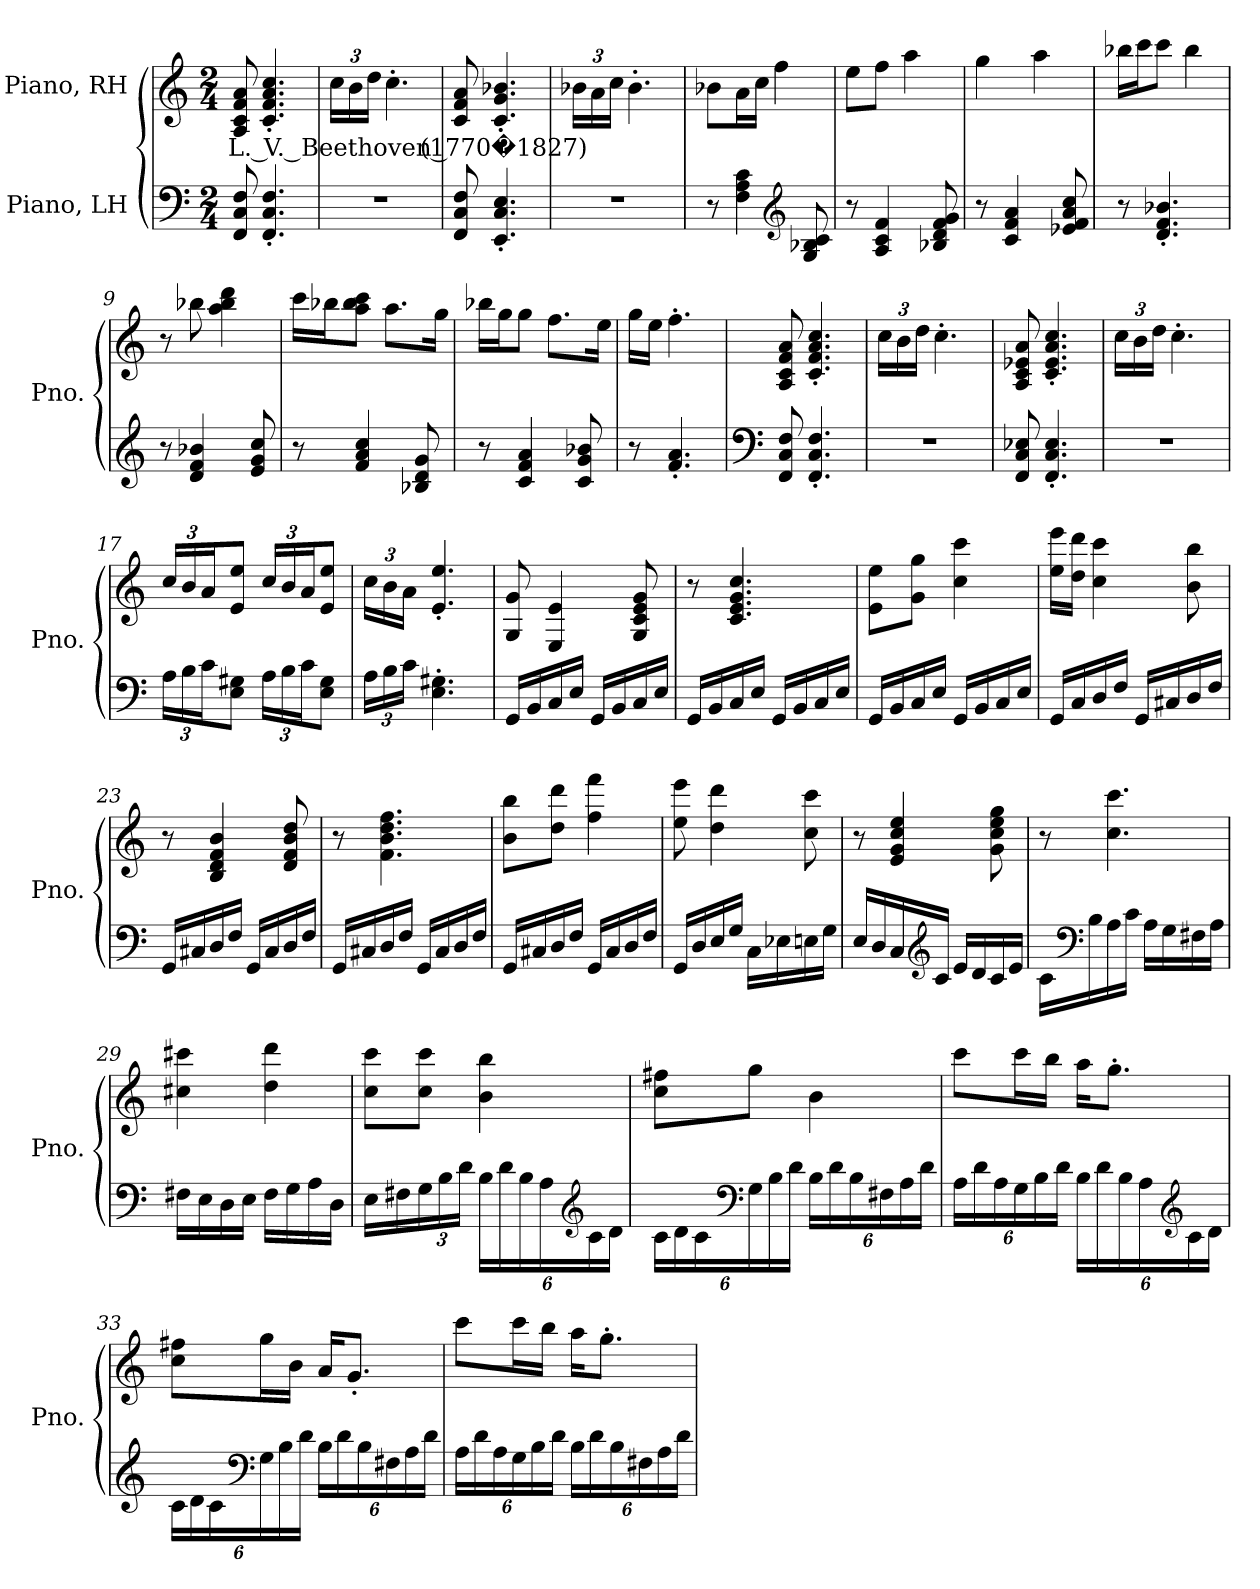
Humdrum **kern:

**kern	**kern	**text
*part2	*part1	*part1
*staff2	*staff1	*staff1
*I"Piano, LH	*I"Piano, RH	*
*I'Pno.	*I'Pno.	*
*clefF4	*clefG2	*
*k[]	*k[]	*
*M2/4	*M2/4	*
*MM96	*MM96	*
=1	=1	=1
!	!	!LO:LY:b
8FF/ 8C/ 8F/	8A/ 8c/ 8f/ 8a/	L. V. Beethoven (1770�1827)
4.FF/' 4.C/' 4.F/'	4.c/' 4.f/' 4.a/' 4.cc/'	.
=2	=2	=2
*	*Xbrackettup	*
2r	24cc\LL	.
.	24b\	.
.	24dd\JJ	.
.	4.cc'\	.
=3	=3	=3
8FF/ 8C/ 8F/	8c/ 8f/ 8a/	.
4.EE/' 4.C/' 4.E/'	4.c/' 4.g/' 4.b-X/'	.
=4	=4	=4
2r	24b-X\LL	.
.	24a\	.
.	24cc\JJ	.
.	4.b-'\	.
!!LO:LB:g=z
=5	=5	=5
8r	8b-X\L	.
4F\ 4A\ 4c\	16a\L	.
.	16cc\JJ	.
.	4ff\	.
*clefG2	*	*
8G/ 8B-X/ 8c/	.	.
=6	=6	=6
8r	8ee\L	.
4A/ 4c/ 4f/	8ff\J	.
.	4aa\	.
8B-X/ 8d/ 8f/ 8g/	.	.
=7	=7	=7
8r	4gg\	.
4c/ 4f/ 4a/	.	.
.	4aa\	.
8e-X/ 8f/ 8a/ 8cc/	.	.
=8	=8	=8
8r	16bb-X\LL	.
.	16ccc\J	.
4.d/' 4.f/' 4.b-X/'	8ccc\J	.
.	4bb-\	.
=9	=9	=9
8r	8r	.
4d/ 4f/ 4b-X/	8bb-X\	.
.	4aa\ 4bb-\ 4ddd\	.
8e/ 8g/ 8cc/	.	.
=10	=10	=10
8r	16ccc\LL	.
.	16bb-X\J	.
4f/ 4a/ 4cc/	8aa\ 8bb-\ 8ccc\J	.
.	8.aa\L	.
8B-X/ 8d/ 8g/	.	.
.	16gg\Jk	.
!!LO:LB:g=z
=11	=11	=11
8r	16bb-X\LL	.
.	16gg\J	.
4c/ 4f/ 4a/	8gg\J	.
.	8.ff\L	.
8c/ 8g/ 8b-X/	.	.
.	16ee\Jk	.
=12	=12	=12
8r	16gg\LL	.
.	16ee\JJ	.
4.f/' 4.a/'	4.ff'\	.
=13	=13	=13
*clefF4	*	*
8FF/ 8C/ 8F/	8A/ 8c/ 8f/ 8a/	.
4.FF/' 4.C/' 4.F/'	4.c/' 4.f/' 4.a/' 4.cc/'	.
=14	=14	=14
2r	24cc\LL	.
.	24b\	.
.	24dd\JJ	.
.	4.cc'\	.
=15	=15	=15
8FF/ 8C/ 8E-X/	8A/ 8c/ 8e-X/ 8a/	.
4.FF/' 4.C/' 4.E-/'	4.c/' 4.e-/' 4.a/' 4.cc/'	.
=16	=16	=16
2r	24cc\LL	.
.	24b\	.
.	24dd\JJ	.
.	4.cc'\	.
=17	=17	=17
*Xbrackettup	*	*
24A\LL	24cc/LL	.
24B\	24b/	.
24c\J	24a/J	.
8E\ 8G#X\J	8e/ 8ee/J	.
24A\LL	24cc/LL	.
24B\	24b/	.
24c\J	24a/J	.
8E\ 8G#\J	8e/ 8ee/J	.
!!LO:LB:g=z
=18	=18	=18
24A\LL	24cc\LL	.
24B\	24b\	.
24c\JJ	24a\JJ	.
4.E\' 4.G#X\'	4.e/' 4.ee/'	.
=19	=19	=19
16GG/LL	8G/ 8g/	.
16BB/	.	.
16C/	4E/ 4e/	.
16E/JJ	.	.
16GG/LL	.	.
16BB/	.	.
16C/	8G/ 8c/ 8e/ 8g/	.
16E/JJ	.	.
=20	=20	=20
16GG/LL	8r	.
16BB/	.	.
16C/	4.c/ 4.e/ 4.g/ 4.cc/	.
16E/JJ	.	.
16GG/LL	.	.
16BB/	.	.
16C/	.	.
16E/JJ	.	.
=21	=21	=21
16GG/LL	8e\ 8ee\L	.
16BB/	.	.
16C/	8g\ 8gg\J	.
16E/JJ	.	.
16GG/LL	4cc\ 4ccc\	.
16BB/	.	.
16C/	.	.
16E/JJ	.	.
=22	=22	=22
16GG/LL	16ee\ 16eee\LL	.
16C/	16dd\ 16ddd\JJ	.
16D/	4cc\ 4ccc\	.
16F/JJ	.	.
16GG/LL	.	.
16C#X/	.	.
16D/	8b\ 8bb\	.
16F/JJ	.	.
!!LO:LB:g=z
=23	=23	=23
16GG/LL	8r	.
16C#X/	.	.
16D/	4B/ 4d/ 4f/ 4b/	.
16F/JJ	.	.
16GG/LL	.	.
16C#/	.	.
16D/	8d/ 8f/ 8b/ 8dd/	.
16F/JJ	.	.
=24	=24	=24
16GG/LL	8r	.
16C#X/	.	.
16D/	4.f\ 4.b\ 4.dd\ 4.ff\	.
16F/JJ	.	.
16GG/LL	.	.
16C#/	.	.
16D/	.	.
16F/JJ	.	.
=25	=25	=25
16GG/LL	8b\ 8bb\L	.
16C#X/	.	.
16D/	8dd\ 8ddd\J	.
16F/JJ	.	.
16GG/LL	4ff\ 4fff\	.
16C#/	.	.
16D/	.	.
16F/JJ	.	.
=26	=26	=26
16GG/LL	8ee\ 8eee\	.
16D/	.	.
16E/	4dd\ 4ddd\	.
16G/JJ	.	.
16C\LL	.	.
16E-X\	.	.
16En\	8cc\ 8ccc\	.
16G\JJ	.	.
!!LO:LB:g=z
=27	=27	=27
16E/LL	8r	.
16D/	.	.
16C/	4e/ 4g/ 4cc/ 4ee/	.
*clefG2	*	*
16c/JJ	.	.
16e/LL	.	.
16d/	.	.
16c/	8g\ 8cc\ 8ee\ 8gg\	.
16e/JJ	.	.
=28	=28	=28
16c\LL	8r	.
*clefF4	*	*
16B\	.	.
16A\	4.cc\ 4.ccc\	.
16c\JJ	.	.
16A\LL	.	.
16G\	.	.
16F#X\	.	.
16A\JJ	.	.
=29	=29	=29
16F#X\LL	4cc#X\ 4ccc#X\	.
16E\	.	.
16D\	.	.
16E\JJ	.	.
16F#\LL	4dd\ 4ddd\	.
16G\	.	.
16A\	.	.
16D\JJ	.	.
=30	=30	=30
16E\LL	8cc\ 8ccc\L	.
16F#X\	.	.
24G\	8cc\ 8ccc\J	.
24B\	.	.
24d\JJ	.	.
24B\LL	4b\ 4bb\	.
24d\	.	.
24B\	.	.
24A\	.	.
*clefG2	*	*
24c\	.	.
24d\JJ	.	.
!!LO:PB:g=z
=31	=31	=31
24c\LL	8cc\ 8ff#X\L	.
24d\	.	.
24c\	.	.
*clefF4	*	*
24G\	8gg\J	.
24B\	.	.
24d\JJ	.	.
24B\LL	4b\	.
24d\	.	.
24B\	.	.
24F#X\	.	.
24A\	.	.
24d\JJ	.	.
=32	=32	=32
24A\LL	8ccc\L	.
24d\	.	.
24A\	.	.
24G\	16ccc\L	.
24B\	.	.
.	16bb\JJ	.
24d\JJ	.	.
24B\LL	16aa\KL	.
24d\	.	.
.	8.gg'\J	.
24B\	.	.
24A\	.	.
*clefG2	*	*
24c\	.	.
24d\JJ	.	.
=33	=33	=33
24c\LL	8cc\ 8ff#X\L	.
24d\	.	.
24c\	.	.
*clefF4	*	*
24G\	16gg\L	.
24B\	.	.
.	16b\JJ	.
24d\JJ	.	.
24B\LL	16a/KL	.
24d\	.	.
.	8.g'/J	.
24B\	.	.
24F#X\	.	.
24A\	.	.
24d\JJ	.	.
!!LO:LB:g=z
=34	=34	=34
24A\LL	8ccc\L	.
24d\	.	.
24A\	.	.
24G\	16ccc\L	.
24B\	.	.
.	16bb\JJ	.
24d\JJ	.	.
24B\LL	16aa\KL	.
24d\	.	.
.	8.gg'\J	.
24B\	.	.
24F#X\	.	.
24A\	.	.
24d\JJ	.	.
=	=	=
*-	*-	*-
